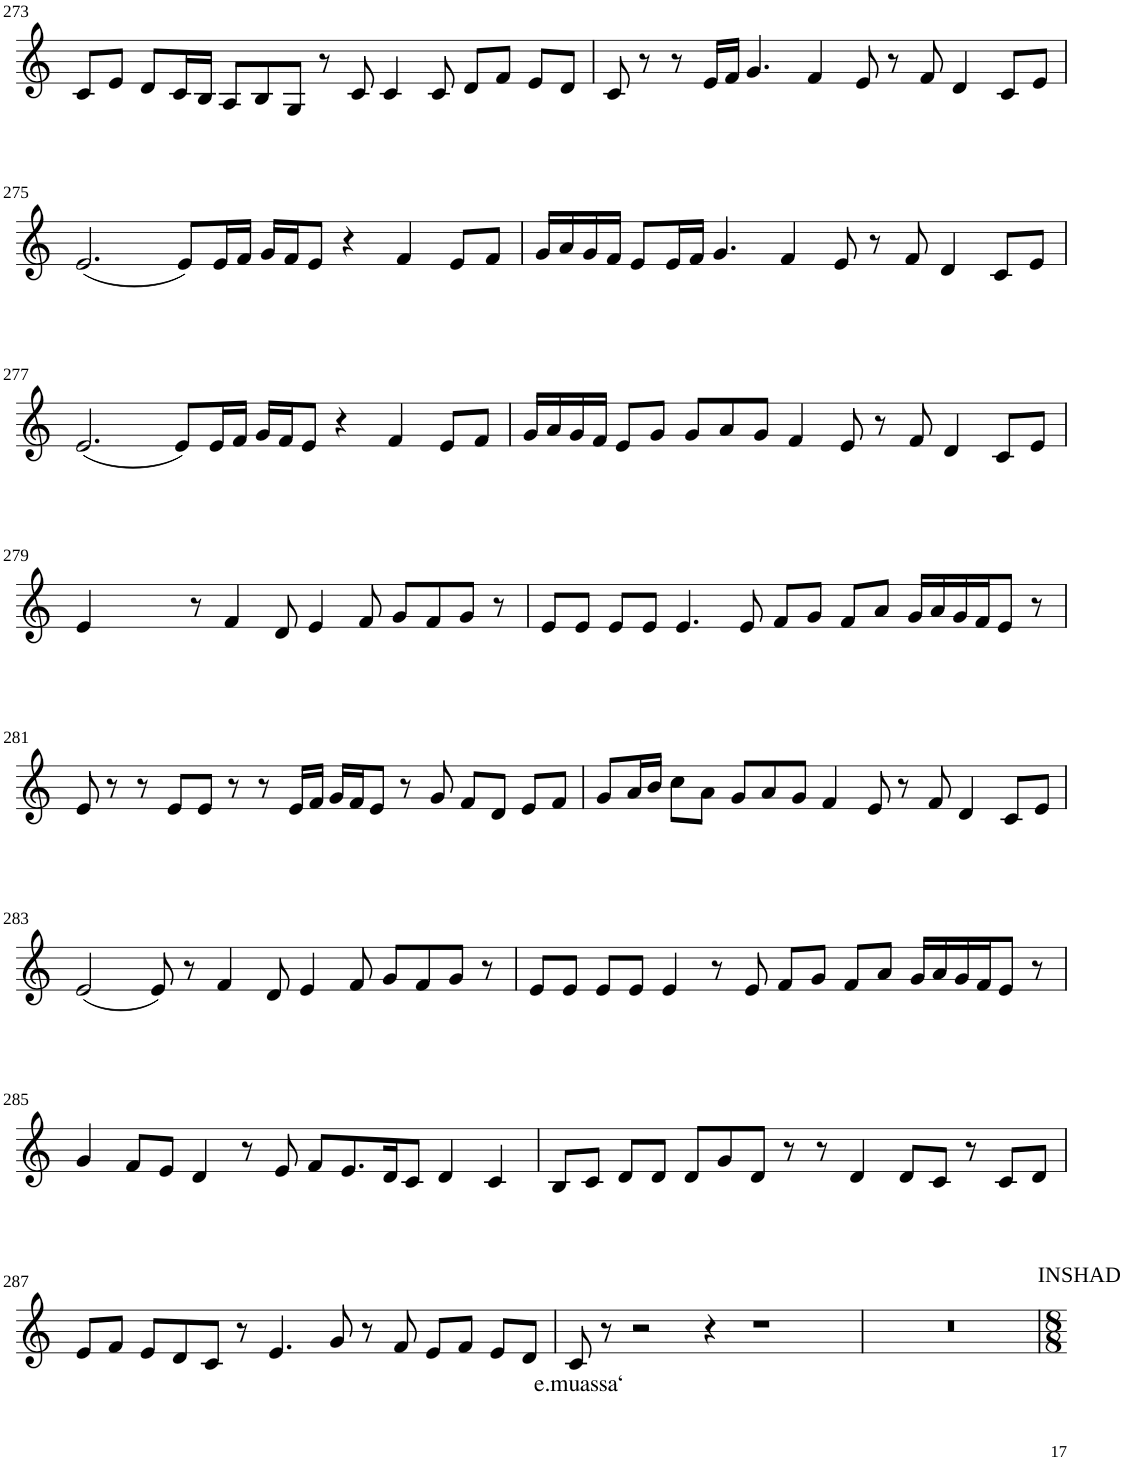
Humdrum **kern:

**kern	**text
*part1	*part1
*staff1	*staff1
*I"Violin	*
!!LO:PB:g=z
*clefG2	*
*k[]	*
*M8/4	*
=273	=273
8c/L	.
8e/J	.
8d/L	.
16c/L	.
16B/JJ	.
8A/L	.
8B/	.
8G/J	.
8r	.
8c/	.
4c/	.
8c/	.
8d/L	.
8f/J	.
8e/L	.
8d/J	.
=274	=274
8c/	.
8r	.
8r	.
16e/LL	.
16f/JJ	.
4.g/	.
4f/	.
8e/	.
8r	.
8f/	.
4d/	.
8c/L	.
8e/J	.
!!LO:LB:g=z
=275	=275
(2.e/	.
8e/L)	.
16e/L	.
16f/JJ	.
16g/LL	.
16f/J	.
8e/J	.
4r	.
4f/	.
8e/L	.
8f/J	.
=276	=276
16g/LL	.
16a/	.
16g/	.
16f/JJ	.
8e/L	.
16e/L	.
16f/JJ	.
4.g/	.
4f/	.
8e/	.
8r	.
8f/	.
4d/	.
8c/L	.
8e/J	.
!!LO:LB:g=z
=277	=277
(2.e/	.
8e/L)	.
16e/L	.
16f/JJ	.
16g/LL	.
16f/J	.
8e/J	.
4r	.
4f/	.
8e/L	.
8f/J	.
=278	=278
16g/LL	.
16a/	.
16g/	.
16f/JJ	.
8e/L	.
8g/J	.
8g/L	.
8a/	.
8g/J	.
4f/	.
8e/	.
8r	.
8f/	.
4d/	.
8c/L	.
8e/J	.
!!LO:LB:g=z
=279	=279
4e/	.
4.ryy	.
8r	.
4f/	.
8d/	.
4e/	.
8f/	.
8g/L	.
8f/	.
8g/J	.
8r	.
=280	=280
8e/L	.
8e/J	.
8e/L	.
8e/J	.
4.e/	.
8e/	.
8f/L	.
8g/J	.
8f/L	.
8a/J	.
16g/LL	.
16a/	.
16g/	.
16f/J	.
8e/J	.
8r	.
!!LO:LB:g=z
=281	=281
8e/	.
8r	.
8r	.
8e/L	.
8e/J	.
8r	.
8r	.
16e/LL	.
16f/JJ	.
16g/LL	.
16f/J	.
8e/J	.
8r	.
8g/	.
8f/L	.
8d/J	.
8e/L	.
8f/J	.
=282	=282
8g/L	.
16a/L	.
16b/JJ	.
8cc\L	.
8a\J	.
8g/L	.
8a/	.
8g/J	.
4f/	.
8e/	.
8r	.
8f/	.
4d/	.
8c/L	.
8e/J	.
!!LO:LB:g=z
=283	=283
(2e/	.
8e/)	.
8r	.
4f/	.
8d/	.
4e/	.
8f/	.
8g/L	.
8f/	.
8g/J	.
8r	.
=284	=284
8e/L	.
8e/J	.
8e/L	.
8e/J	.
4e/	.
8r	.
8e/	.
8f/L	.
8g/J	.
8f/L	.
8a/J	.
16g/LL	.
16a/	.
16g/	.
16f/J	.
8e/J	.
8r	.
!!LO:LB:g=z
=285	=285
4g/	.
8f/L	.
8e/J	.
4d/	.
8r	.
8e/	.
8f/L	.
8.e/	.
16d/K	.
8c/J	.
4d/	.
4c/	.
=286	=286
8B/L	.
8c/J	.
8d/L	.
8d/J	.
8d/L	.
8g/	.
8d/J	.
8r	.
8r	.
4d/	.
8d/L	.
8c/J	.
8r	.
8c/L	.
8d/J	.
!!LO:LB:g=z
=287	=287
8e/L	.
8f/J	.
8e/L	.
8d/	.
8c/J	.
8r	.
4.e/	.
8g/	.
8r	.
8f/	.
8e/L	.
8f/J	.
8e/L	.
8d/J	.
=288	=288
!	!LO:LY:b
8c/	e.muassa‘
8r	.
2r	.
4r	.
1r	.
=289	=289
0r	.
!LO:TX:a:t=INSHAD	!
=	=
*-	*-
